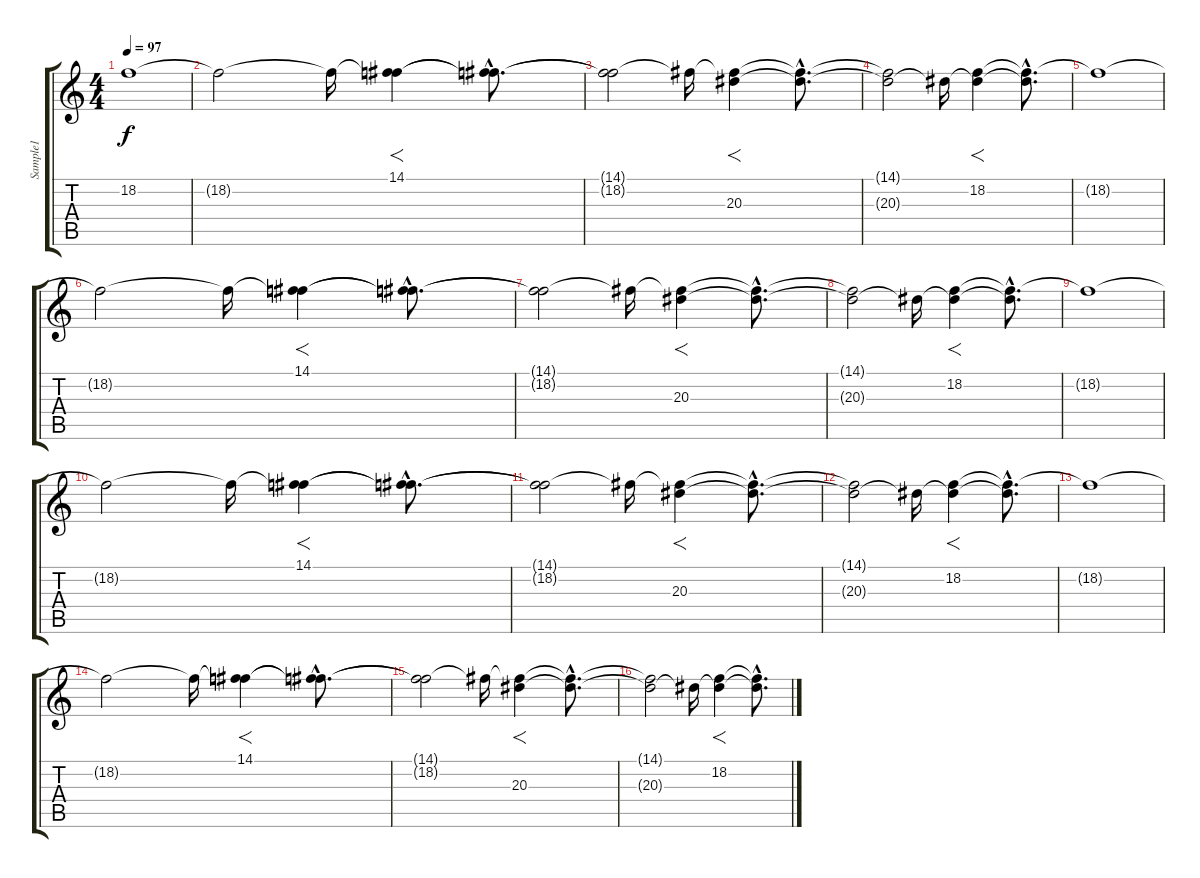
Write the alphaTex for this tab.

\track ("Sample1" "Sample1") {instrument shakuhachi}
\staff {score tabs}
\tuning (E4 B3 G3 D3 A2 E2) {hide}
\ts (4 4)
\tempo 97
\clef g2
\ks c
18.2{t}.1{dy f} |
18.2{t}.2 18.2{t}.16 (14.1 18.2{t}).4{f} (14.1{hac t} 18.2{hac t}).8{d} |
(14.1{t} 18.2{t}).2 14.1{t}.16 (14.1{t} 20.3).4{f} (14.1{hac t} 20.3{hac t}).8{d} |
(14.1{t} 20.3{t}).2 20.3{t}.16 (18.2 20.3{t}).4{f} (18.2{hac t} 20.3{hac t}).8{d} |
18.2{t}.1 |
18.2{t}.2 18.2{t}.16 (14.1 18.2{t}).4{f} (14.1{hac t} 18.2{hac t}).8{d} |
(14.1{t} 18.2{t}).2 14.1{t}.16 (14.1{t} 20.3).4{f} (14.1{hac t} 20.3{hac t}).8{d} |
(14.1{t} 20.3{t}).2 20.3{t}.16 (18.2 20.3{t}).4{f} (18.2{hac t} 20.3{hac t}).8{d} |
18.2{t}.1 |
18.2{t}.2 18.2{t}.16 (14.1 18.2{t}).4{f} (14.1{hac t} 18.2{hac t}).8{d} |
(14.1{t} 18.2{t}).2 14.1{t}.16 (14.1{t} 20.3).4{f} (14.1{hac t} 20.3{hac t}).8{d} |
(14.1{t} 20.3{t}).2 20.3{t}.16 (18.2 20.3{t}).4{f} (18.2{hac t} 20.3{hac t}).8{d} |
18.2{t}.1 |
18.2{t}.2 18.2{t}.16 (14.1 18.2{t}).4{f} (14.1{hac t} 18.2{hac t}).8{d} |
(14.1{t} 18.2{t}).2 14.1{t}.16 (14.1{t} 20.3).4{f} (14.1{hac t} 20.3{hac t}).8{d} |
(14.1{t} 20.3{t}).2 20.3{t}.16 (18.2 20.3{t}).4{f} (18.2{hac t} 20.3{hac t}).8{d}
